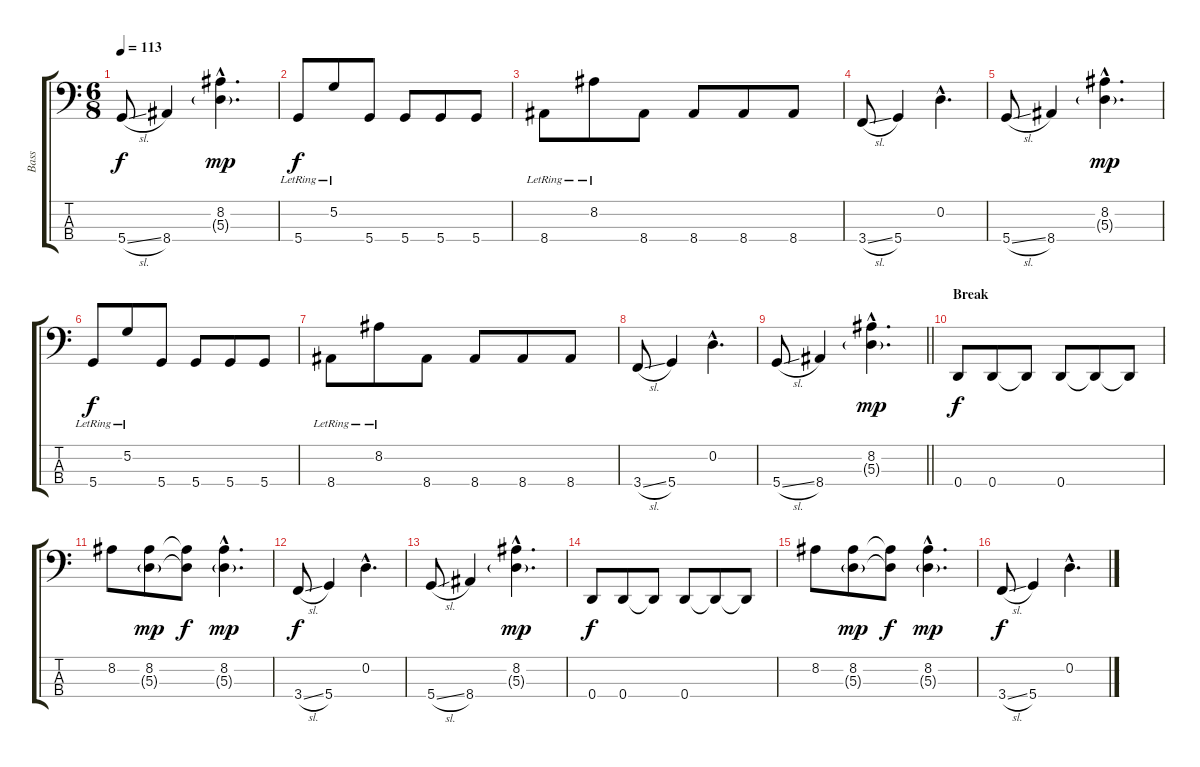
\track ("Bass" "Bass") {instrument electricbasspick}
\staff {score tabs}
\tuning (G2 D2 A1 D1) {hide}
\ts (6 8)
\tempo 113
\clef f4
\ks c
5.4{sl}.8{dy f} 8.4.4 (8.2{hac} 5.3{g hac}).4{d dy mp} |
5.4{lr}.8{dy f} 5.2{lr}.8 5.4.8 5.4.8 5.4.8 5.4.8 |
8.4{lr}.8 8.2{lr}.8 8.4.8 8.4.8 8.4.8 8.4.8 |
3.4{sl}.8 5.4.4 0.2{hac}.4{d} |
5.4{sl}.8 8.4.4 (8.2{hac} 5.3{g hac}).4{d dy mp} |
5.4{lr}.8{dy f} 5.2{lr}.8 5.4.8 5.4.8 5.4.8 5.4.8 |
8.4{lr}.8 8.2{lr}.8 8.4.8 8.4.8 8.4.8 8.4.8 |
3.4{sl}.8 5.4.4 0.2{hac}.4{d} |
\barLineRight lightlight
5.4{sl}.8 8.4.4 (8.2{hac} 5.3{g hac}).4{d dy mp} |
\section ("" "Break")
0.4.8{dy f} 0.4.8 0.4{t}.8 0.4.8 0.4{t}.8 0.4{t}.8 |
8.2.8 (8.2 5.3{g}).8{dy mp} (8.2{t} 5.3{t}).8{dy f} (8.2{hac} 5.3{g hac}).4{d dy mp} |
3.4{sl}.8{dy f} 5.4.4 0.2{hac}.4{d} |
5.4{sl}.8 8.4.4 (8.2{hac} 5.3{g hac}).4{d dy mp} |
0.4.8{dy f} 0.4.8 0.4{t}.8 0.4.8 0.4{t}.8 0.4{t}.8 |
8.2.8 (8.2 5.3{g}).8{dy mp} (8.2{t} 5.3{t}).8{dy f} (8.2{hac} 5.3{g hac}).4{d dy mp} |
3.4{sl}.8{dy f} 5.4.4 0.2{hac}.4{d}
